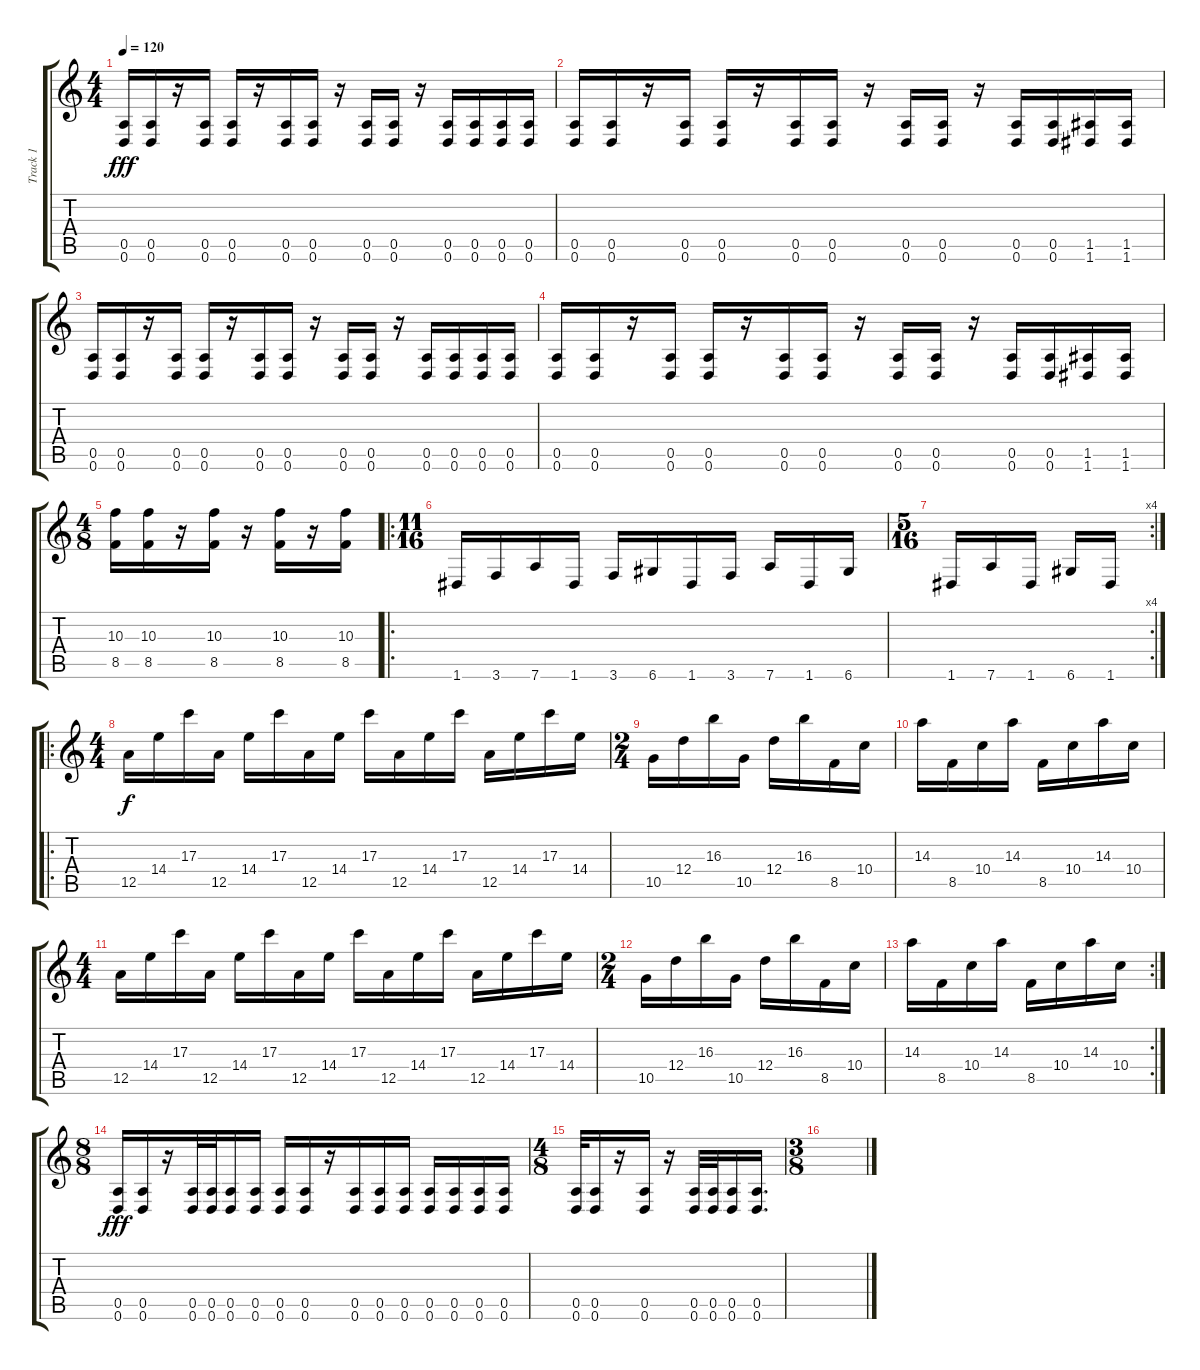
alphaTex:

\track ("Track 1" "Track 1") {instrument acousticguitarsteel}
\staff {score tabs}
\tuning (E4 B3 G3 D3 A2 D2) {hide}
\ts (4 4)
\tempo 120
\clef g2
\ks c
(0.5 0.6).16{dy fff} (0.5 0.6).16 r.16 (0.5 0.6).16 (0.5 0.6).16 r.16 (0.5 0.6).16 (0.5 0.6).16 r.16 (0.5 0.6).16 (0.5 0.6).16 r.16 (0.5 0.6).16 (0.5 0.6).16 (0.5 0.6).16 (0.5 0.6).16 |
(0.5 0.6).16 (0.5 0.6).16 r.16 (0.5 0.6).16 (0.5 0.6).16 r.16 (0.5 0.6).16 (0.5 0.6).16 r.16 (0.5 0.6).16 (0.5 0.6).16 r.16 (0.5 0.6).16 (0.5 0.6).16 (1.5 1.6).16 (1.5 1.6).16 |
(0.5 0.6).16 (0.5 0.6).16 r.16 (0.5 0.6).16 (0.5 0.6).16 r.16 (0.5 0.6).16 (0.5 0.6).16 r.16 (0.5 0.6).16 (0.5 0.6).16 r.16 (0.5 0.6).16 (0.5 0.6).16 (0.5 0.6).16 (0.5 0.6).16 |
(0.5 0.6).16 (0.5 0.6).16 r.16 (0.5 0.6).16 (0.5 0.6).16 r.16 (0.5 0.6).16 (0.5 0.6).16 r.16 (0.5 0.6).16 (0.5 0.6).16 r.16 (0.5 0.6).16 (0.5 0.6).16 (1.5 1.6).16 (1.5 1.6).16 |
\ts (4 8)
(10.3 8.5).16 (10.3 8.5).16 r.16 (10.3 8.5).16 r.16 (10.3 8.5).16 r.16 (10.3 8.5).16 |
\ro
\ts (11 16)
1.6.16 3.6.16 7.6.16 1.6.16 3.6.16 6.6.16 1.6.16 3.6.16 7.6.16 1.6.16 6.6.16 |
\rc 4
\ts (5 16)
1.6.16 7.6.16 1.6.16 6.6.16 1.6.16 |
\ro
\ts (4 4)
12.5.16{dy f} 14.4.16 17.3.16 12.5.16 14.4.16 17.3.16 12.5.16 14.4.16 17.3.16 12.5.16 14.4.16 17.3.16 12.5.16 14.4.16 17.3.16 14.4.16 |
\ts (2 4)
10.5.16 12.4.16 16.3.16 10.5.16 12.4.16 16.3.16 8.5.16 10.4.16 |
14.3.16 8.5.16 10.4.16 14.3.16 8.5.16 10.4.16 14.3.16 10.4.16 |
\ts (4 4)
12.5.16 14.4.16 17.3.16 12.5.16 14.4.16 17.3.16 12.5.16 14.4.16 17.3.16 12.5.16 14.4.16 17.3.16 12.5.16 14.4.16 17.3.16 14.4.16 |
\ts (2 4)
10.5.16 12.4.16 16.3.16 10.5.16 12.4.16 16.3.16 8.5.16 10.4.16 |
\rc 2
14.3.16 8.5.16 10.4.16 14.3.16 8.5.16 10.4.16 14.3.16 10.4.16 |
\ts (8 8)
(0.5 0.6).16{dy fff} (0.5 0.6).16 r.16 (0.5 0.6).32 (0.5 0.6).32 (0.5 0.6).16 (0.5 0.6).16 (0.5 0.6).16 (0.5 0.6).16 r.16 (0.5 0.6).16 (0.5 0.6).16 (0.5 0.6).16 (0.5 0.6).16 (0.5 0.6).16 (0.5 0.6).16 (0.5 0.6).16 |
\ts (4 8)
(0.5 0.6).32 (0.5 0.6).16 r.16 (0.5 0.6).16 r.16 (0.5 0.6).32 (0.5 0.6).32 (0.5 0.6).16 (0.5 0.6).16{d} |
\ts (3 8)
